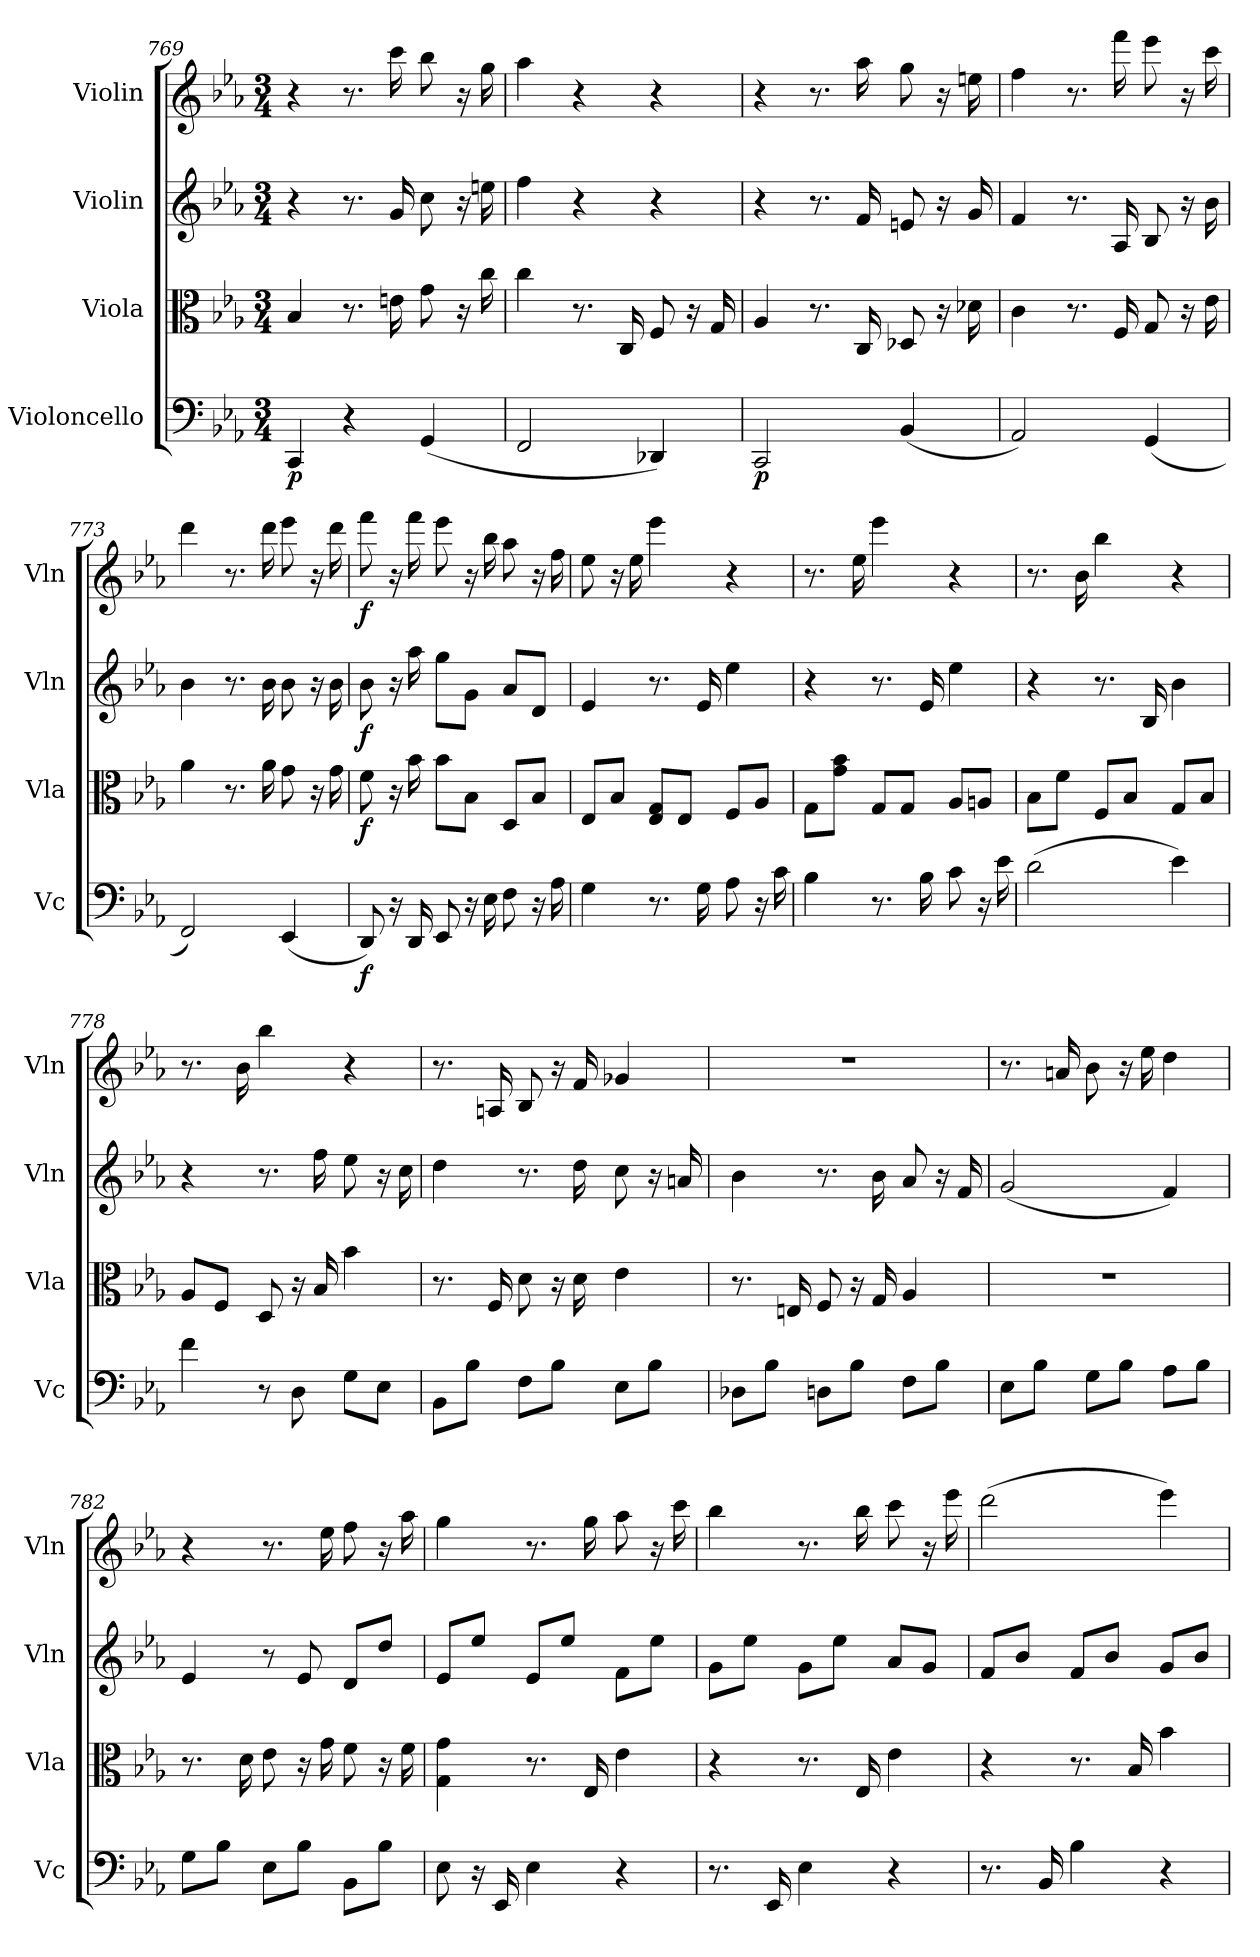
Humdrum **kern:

**kern	**dynam	**kern	**dynam	**kern	**dynam	**kern	**dynam
*part4	*part4	*part3	*part3	*part2	*part2	*part1	*part1
*staff4	*staff4	*staff3	*staff3	*staff2	*staff2	*staff1	*staff1
*I"Violoncello	*	*I"Viola	*	*I"Violin	*	*I"Violin	*
*I'Vc	*	*I'Vla	*	*I'Vln	*	*I'Vln	*
*clefF4	*	*clefC3	*	*clefG2	*	*clefG2	*
*k[b-e-a-]	*	*k[b-e-a-]	*	*k[b-e-a-]	*	*k[b-e-a-]	*
*M3/4	*	*M3/4	*	*M3/4	*	*M3/4	*
=769	=769	=769	=769	=769	=769	=769	=769
4CC	p	4B-	.	4r	.	4r	.
4r	.	8.r	.	8.r	.	8.r	.
.	.	16en	.	16g	.	16ccc	.
(4GG	.	8g	.	8cc	.	8bb-	.
.	.	16r	.	16r	.	16r	.
.	.	16cc	.	16een	.	16gg	.
=770	=770	=770	=770	=770	=770	=770	=770
2FF	.	4cc	.	4ff	.	4aa-	.
.	.	8.r	.	4r	.	4r	.
.	.	16C	.	.	.	.	.
4DD-X)	.	8F	.	4r	.	4r	.
.	.	16r	.	.	.	.	.
.	.	16G	.	.	.	.	.
=771	=771	=771	=771	=771	=771	=771	=771
2CC	p	4A-	.	4r	.	4r	.
.	.	8.r	.	8.r	.	8.r	.
.	.	16C	.	16f	.	16aa-	.
(4BB-	.	8D-X	.	8en	.	8gg	.
.	.	16r	.	16r	.	16r	.
.	.	16d-X	.	16g	.	16een	.
=772	=772	=772	=772	=772	=772	=772	=772
2AA-)	.	4c	.	4f	.	4ff	.
.	.	8.r	.	8.r	.	8.r	.
.	.	16F	.	16A-	.	16fff	.
(4GG	.	8G	.	8B-	.	8eee-	.
.	.	16r	.	16r	.	16r	.
.	.	16e-	.	16b-	.	16ccc	.
=773	=773	=773	=773	=773	=773	=773	=773
2FF)	.	4a-	.	4b-	.	4ddd	.
.	.	8.r	.	8.r	.	8.r	.
.	.	16a-	.	16b-	.	16ddd	.
(4EE-	.	8g	.	8b-	.	8eee-	.
.	.	16r	.	16r	.	16r	.
.	.	16g	.	16b-	.	16ddd	.
=774	=774	=774	=774	=774	=774	=774	=774
8DD)	f	8f	f	8b-	f	8fff	f
16r	.	16r	.	16r	.	16r	.
16DD	.	16b-	.	16aa-	.	16fff	.
8EE-	.	8b-\L	.	8gg\L	.	8eee-	.
16r	.	8B-\J	.	8g\J	.	16r	.
16E-	.	.	.	.	.	16bb-	.
8F	.	8D/L	.	8a-/L	.	8aa-	.
16r	.	8B-/J	.	8d/J	.	16r	.
16A-	.	.	.	.	.	16ff	.
=775	=775	=775	=775	=775	=775	=775	=775
4G	.	8E-/L	.	4e-	.	8ee-	.
.	.	8B-/J	.	.	.	16r	.
.	.	.	.	.	.	16ee-	.
8.r	.	8E-/ 8G/L	.	8.r	.	4eee-	.
.	.	8E-/J	.	.	.	.	.
16G	.	.	.	16e-	.	.	.
8A-	.	8F/L	.	4ee-	.	4r	.
16r	.	8A-/J	.	.	.	.	.
16c	.	.	.	.	.	.	.
=776	=776	=776	=776	=776	=776	=776	=776
4B-	.	8G\L	.	4r	.	8.r	.
.	.	8g\ 8b-\J	.	.	.	.	.
.	.	.	.	.	.	16ee-	.
8.r	.	8G/L	.	8.r	.	4eee-	.
.	.	8G/J	.	.	.	.	.
16B-	.	.	.	16e-	.	.	.
8c	.	8A-/L	.	4ee-	.	4r	.
16r	.	8An/J	.	.	.	.	.
16e-	.	.	.	.	.	.	.
=777	=777	=777	=777	=777	=777	=777	=777
(2d	.	8B-\L	.	4r	.	8.r	.
.	.	8f\J	.	.	.	.	.
.	.	.	.	.	.	16b-	.
.	.	8F/L	.	8.r	.	4bb-	.
.	.	8B-/J	.	.	.	.	.
.	.	.	.	16B-	.	.	.
4e-)	.	8G/L	.	4b-	.	4r	.
.	.	8B-/J	.	.	.	.	.
=778	=778	=778	=778	=778	=778	=778	=778
4f	.	8A-/L	.	4r	.	8.r	.
.	.	8F/J	.	.	.	.	.
.	.	.	.	.	.	16b-	.
8r	.	8D	.	8.r	.	4bb-	.
8D	.	16r	.	.	.	.	.
.	.	16B-	.	16ff	.	.	.
8G\L	.	4b-	.	8ee-	.	4r	.
8E-\J	.	.	.	16r	.	.	.
.	.	.	.	16cc	.	.	.
=779	=779	=779	=779	=779	=779	=779	=779
8BB-\L	.	8.r	.	4dd	.	8.r	.
8B-\J	.	.	.	.	.	.	.
.	.	16F	.	.	.	16An	.
8F\L	.	8d	.	8.r	.	8B-	.
8B-\J	.	16r	.	.	.	16r	.
.	.	16d	.	16dd	.	16f	.
8E-\L	.	4e-	.	8cc	.	4g-X	.
8B-\J	.	.	.	16r	.	.	.
.	.	.	.	16an	.	.	.
=780	=780	=780	=780	=780	=780	=780	=780
8D-X\L	.	8.r	.	4b-	.	2.r	.
8B-\J	.	.	.	.	.	.	.
.	.	16En	.	.	.	.	.
8Dn\L	.	8F	.	8.r	.	.	.
8B-\J	.	16r	.	.	.	.	.
.	.	16G	.	16b-	.	.	.
8F\L	.	4A-	.	8a-	.	.	.
8B-\J	.	.	.	16r	.	.	.
.	.	.	.	16f	.	.	.
=781	=781	=781	=781	=781	=781	=781	=781
8E-\L	.	2.r	.	(2g	.	8.r	.
8B-\J	.	.	.	.	.	.	.
.	.	.	.	.	.	16an	.
8G\L	.	.	.	.	.	8b-	.
8B-\J	.	.	.	.	.	16r	.
.	.	.	.	.	.	16ee-	.
8A-\L	.	.	.	4f)	.	4dd	.
8B-\J	.	.	.	.	.	.	.
=782	=782	=782	=782	=782	=782	=782	=782
8G\L	.	8.r	.	4e-	.	4r	.
8B-\J	.	.	.	.	.	.	.
.	.	16d	.	.	.	.	.
8E-\L	.	8e-	.	8r	.	8.r	.
8B-\J	.	16r	.	8e-	.	.	.
.	.	16g	.	.	.	16ee-	.
8BB-\L	.	8f	.	8d/L	.	8ff	.
8B-\J	.	16r	.	8dd/J	.	16r	.
.	.	16f	.	.	.	16aa-	.
=783	=783	=783	=783	=783	=783	=783	=783
8E-	.	4G 4g	.	8e-/L	.	4gg	.
16r	.	.	.	8ee-/J	.	.	.
16EE-	.	.	.	.	.	.	.
4E-	.	8.r	.	8e-/L	.	8.r	.
.	.	.	.	8ee-/J	.	.	.
.	.	16E-	.	.	.	16gg	.
4r	.	4e-	.	8f\L	.	8aa-	.
.	.	.	.	8ee-\J	.	16r	.
.	.	.	.	.	.	16ccc	.
=784	=784	=784	=784	=784	=784	=784	=784
8.r	.	4r	.	8g\L	.	4bb-	.
.	.	.	.	8ee-\J	.	.	.
16EE-	.	.	.	.	.	.	.
4E-	.	8.r	.	8g\L	.	8.r	.
.	.	.	.	8ee-\J	.	.	.
.	.	16E-	.	.	.	16bb-	.
4r	.	4e-	.	8a-/L	.	8ccc	.
.	.	.	.	8g/J	.	16r	.
.	.	.	.	.	.	16eee-	.
=785	=785	=785	=785	=785	=785	=785	=785
8.r	.	4r	.	8f/L	.	(2ddd	.
.	.	.	.	8b-/J	.	.	.
16BB-	.	.	.	.	.	.	.
4B-	.	8.r	.	8f/L	.	.	.
.	.	.	.	8b-/J	.	.	.
.	.	16B-	.	.	.	.	.
4r	.	4b-	.	8g/L	.	4eee-)	.
.	.	.	.	8b-/J	.	.	.
=	=	=	=	=	=	=	=
*-	*-	*-	*-	*-	*-	*-	*-
